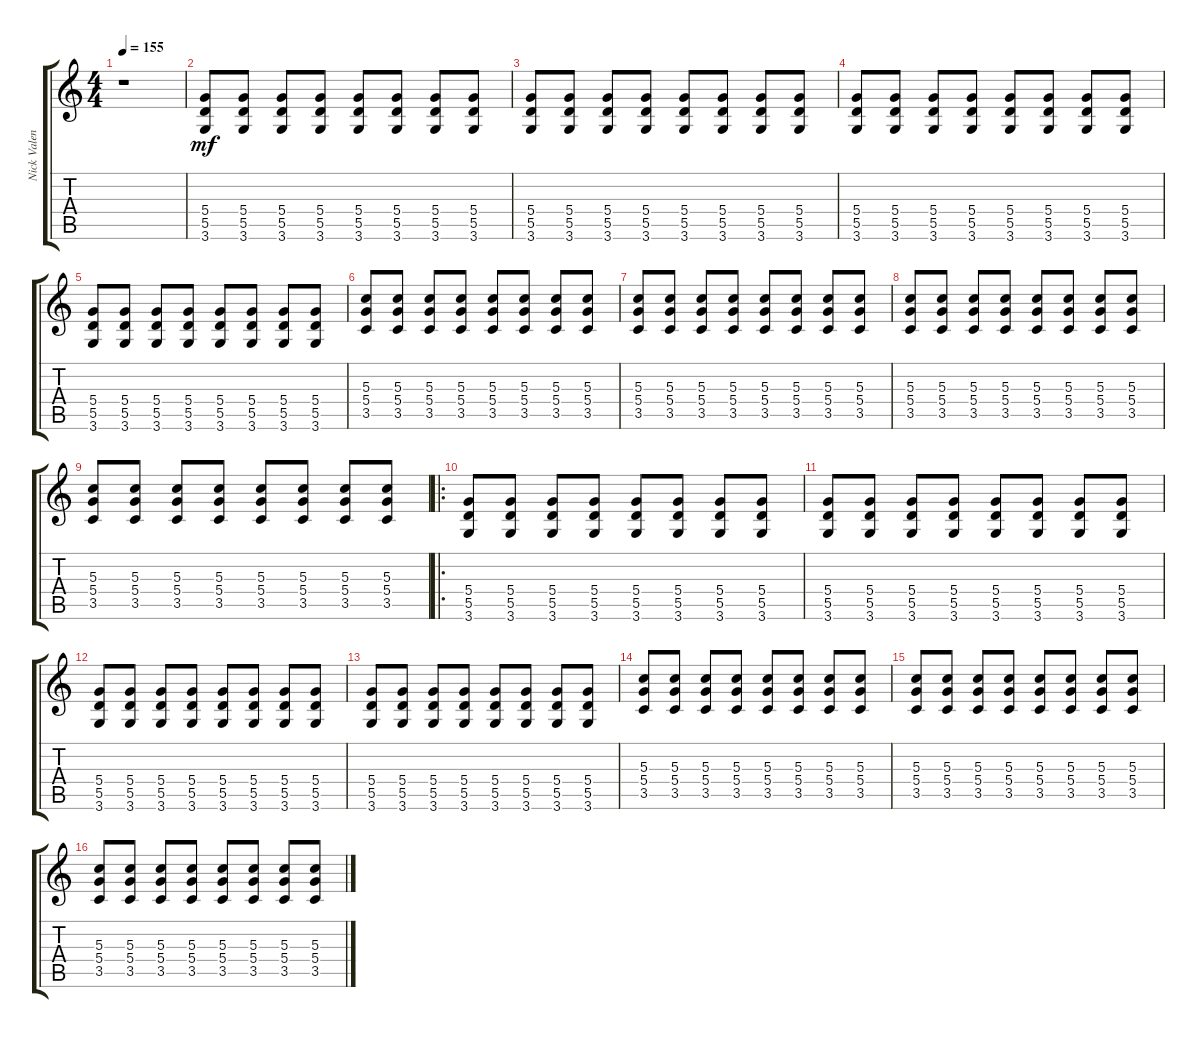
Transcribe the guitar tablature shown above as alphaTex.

\track ("Nick Valensi" "Nick Valen") {instrument electricguitarclean}
\staff {score tabs}
\tuning (E4 B3 G3 D3 A2 E2) {hide}
\ts (4 4)
\tempo 155
\clef g2
\ks c
r.1{dy mf instrument electricguitarclean} |
(5.4 5.5 3.6).8 (5.4 5.5 3.6).8 (5.4 5.5 3.6).8 (5.4 5.5 3.6).8 (5.4 5.5 3.6).8 (5.4 5.5 3.6).8 (5.4 5.5 3.6).8 (5.4 5.5 3.6).8 |
(5.4 5.5 3.6).8 (5.4 5.5 3.6).8 (5.4 5.5 3.6).8 (5.4 5.5 3.6).8 (5.4 5.5 3.6).8 (5.4 5.5 3.6).8 (5.4 5.5 3.6).8 (5.4 5.5 3.6).8 |
(5.4 5.5 3.6).8 (5.4 5.5 3.6).8 (5.4 5.5 3.6).8 (5.4 5.5 3.6).8 (5.4 5.5 3.6).8 (5.4 5.5 3.6).8 (5.4 5.5 3.6).8 (5.4 5.5 3.6).8 |
(5.4 5.5 3.6).8 (5.4 5.5 3.6).8 (5.4 5.5 3.6).8 (5.4 5.5 3.6).8 (5.4 5.5 3.6).8 (5.4 5.5 3.6).8 (5.4 5.5 3.6).8 (5.4 5.5 3.6).8 |
(5.3 5.4 3.5).8 (5.3 5.4 3.5).8 (5.3 5.4 3.5).8 (5.3 5.4 3.5).8 (5.3 5.4 3.5).8 (5.3 5.4 3.5).8 (5.3 5.4 3.5).8 (5.3 5.4 3.5).8 |
(5.3 5.4 3.5).8 (5.3 5.4 3.5).8 (5.3 5.4 3.5).8 (5.3 5.4 3.5).8 (5.3 5.4 3.5).8 (5.3 5.4 3.5).8 (5.3 5.4 3.5).8 (5.3 5.4 3.5).8 |
(5.3 5.4 3.5).8 (5.3 5.4 3.5).8 (5.3 5.4 3.5).8 (5.3 5.4 3.5).8 (5.3 5.4 3.5).8 (5.3 5.4 3.5).8 (5.3 5.4 3.5).8 (5.3 5.4 3.5).8 |
(5.3 5.4 3.5).8 (5.3 5.4 3.5).8 (5.3 5.4 3.5).8 (5.3 5.4 3.5).8 (5.3 5.4 3.5).8 (5.3 5.4 3.5).8 (5.3 5.4 3.5).8 (5.3 5.4 3.5).8 |
\ro
(5.4 5.5 3.6).8 (5.4 5.5 3.6).8 (5.4 5.5 3.6).8 (5.4 5.5 3.6).8 (5.4 5.5 3.6).8 (5.4 5.5 3.6).8 (5.4 5.5 3.6).8 (5.4 5.5 3.6).8 |
(5.4 5.5 3.6).8 (5.4 5.5 3.6).8 (5.4 5.5 3.6).8 (5.4 5.5 3.6).8 (5.4 5.5 3.6).8 (5.4 5.5 3.6).8 (5.4 5.5 3.6).8 (5.4 5.5 3.6).8 |
(5.4 5.5 3.6).8 (5.4 5.5 3.6).8 (5.4 5.5 3.6).8 (5.4 5.5 3.6).8 (5.4 5.5 3.6).8 (5.4 5.5 3.6).8 (5.4 5.5 3.6).8 (5.4 5.5 3.6).8 |
(5.4 5.5 3.6).8 (5.4 5.5 3.6).8 (5.4 5.5 3.6).8 (5.4 5.5 3.6).8 (5.4 5.5 3.6).8 (5.4 5.5 3.6).8 (5.4 5.5 3.6).8 (5.4 5.5 3.6).8 |
(5.3 5.4 3.5).8 (5.3 5.4 3.5).8 (5.3 5.4 3.5).8 (5.3 5.4 3.5).8 (5.3 5.4 3.5).8 (5.3 5.4 3.5).8 (5.3 5.4 3.5).8 (5.3 5.4 3.5).8 |
(5.3 5.4 3.5).8 (5.3 5.4 3.5).8 (5.3 5.4 3.5).8 (5.3 5.4 3.5).8 (5.3 5.4 3.5).8 (5.3 5.4 3.5).8 (5.3 5.4 3.5).8 (5.3 5.4 3.5).8 |
(5.3 5.4 3.5).8 (5.3 5.4 3.5).8 (5.3 5.4 3.5).8 (5.3 5.4 3.5).8 (5.3 5.4 3.5).8 (5.3 5.4 3.5).8 (5.3 5.4 3.5).8 (5.3 5.4 3.5).8
